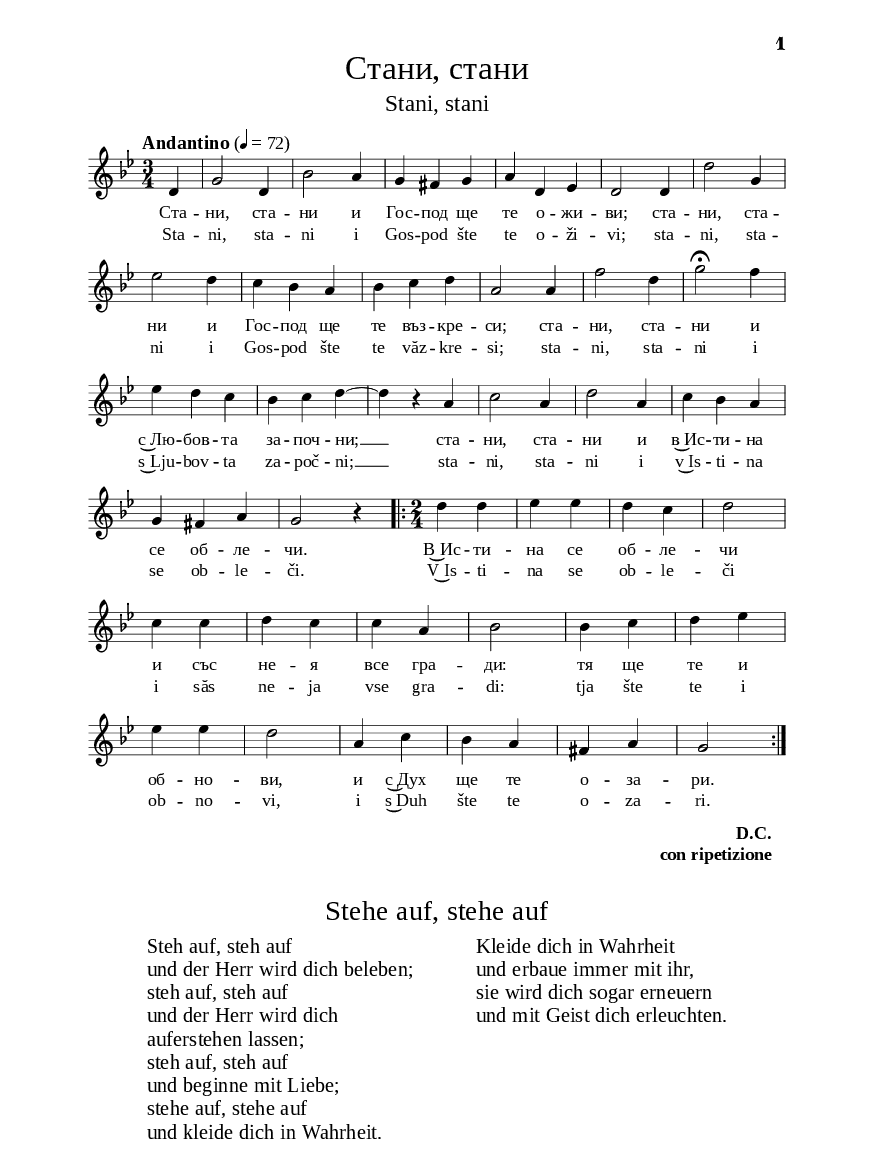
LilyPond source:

\version "2.24.4"

% include paper part and global functions
\include "include/globals.ily"

\bookpart {

  \label #'ref028
  \tocItem \markup "Стани, стани – Stani, stani"

  \include "include/bookpart-paper.ily"
  \score {
    \include "include/score-layout.ily"

    \new Voice \absolute {
      \clef treble
      \key g \minor
      \time 3/4
      \tempoFunc "Andantino" 4 "72"
      \autoBeamOff
      \partial 4
      d'4 | g'2 d'4 | bes'2 a'4 | g'4 fis' g' |  a'4 d' es' | d'2 d'4 |  d''2 g'4 |  \break
      es''2 d''4 | c''4 bes' a' | bes'4 c'' d'' | a'2 a'4 | f''2 d''4 |  g''2 \fermata f''4 \break |
      es''4 d'' c'' | bes'4 c'' d'' ~ | d''4  r a' | c''2 a'4  | d''2 a'4 | c''4 bes' a' | \break
      g'4 fis' a' | g'2 r4 | \time 2/4  |
      \bar ".|:-||" d''4 d'' es'' es'' | d''4 c''|  d''2 |\break  c''4 c'' d'' c''  |
      c'' a' | bes'2 | bes'4 c'' d'' es'' \break  | es''4 es'' | d''2 |
      a'4 c'' bes' a' | fis'4 a' | g'2  \bar ":|." \break
    }


    \addlyrics {
      Ста -- ни, ста -- ни и Гос -- под ще те о -- жи -- ви;
      ста -- ни, ста -- ни и Гос -- под ще те въз --
      кре -- си; ста -- ни, ста -- ни и с~Лю -- бов --
      та за -- поч -- ни; __ ста -- ни, ста -- ни и в~Ис
      -- ти -- на се об -- ле -- чи. В~Ис -- ти -- на
      се об -- ле -- чи и със не -- я все гра -- ди:
      тя ще те и об -- но -- ви, и с~Дух ще те о
      -- за -- ри.}
      \addlyrics {
        Sta -- ni, sta -- ni i Gos -- pod šte te o -- ži -- vi;
        sta -- ni, sta -- ni i Gos -- pod šte te văz --
        kre -- si; sta -- ni, sta -- ni i s~Lju -- bov --
        ta za -- poč -- ni; __ sta -- ni, sta -- ni i v~Is
        -- ti -- na se ob -- le -- či. V~Is -- ti -- na
        se ob -- le -- či i săs ne -- ja vse gra -- di:
        tja šte te i ob -- no -- vi, i s~Duh šte te o
        -- za -- ri.}

        \header {
          title = \titleFunc "Стани, стани" "Stani, stani"
        }

        \midi{}

      } % score
      \markup \empty-one
      \markup \dc-two "D.C." "con ripetizione"

      \markup \empty-two
      % include foreign translation(s) of the song
      \version "2.24.4"

\markup \fill-line { \fontsize #deTitleFontSize "Stehe auf, stehe auf" }
\markup \null
\markup \null
\markup \abs-fontsize #10 {
  \hspace #5
  \override #`(baseline-skip . ,deCoupletBaselineSkip)
  \column {
    \line {   "   " Steh auf, steh auf }
    \line {   "   " und der Herr wird dich beleben; }
    \line {   "   " steh auf, steh auf}
    \line {   "   " und der Herr wird dich }
    \line {   "   " auferstehen lassen; }
    \line {   "   " steh auf, steh auf  }
    \line {   "   "und beginne mit Liebe;}
    \line {   "   "stehe auf, stehe auf }
    \line {   "   "und kleide dich in Wahrheit.}
  }
  \hspace #5
  \override #`(baseline-skip . ,deCoupletBaselineSkip)
  \column {
    \line {  "   " Kleide dich in Wahrheit}
    \line {   "   "und erbaue immer mit ihr,}
    \line {   "   "sie wird dich sogar erneuern}
    \line {   "   "und mit Geist dich erleuchten.}
  }
}












%---------------------------------------------------------------------


    } % bookpart
